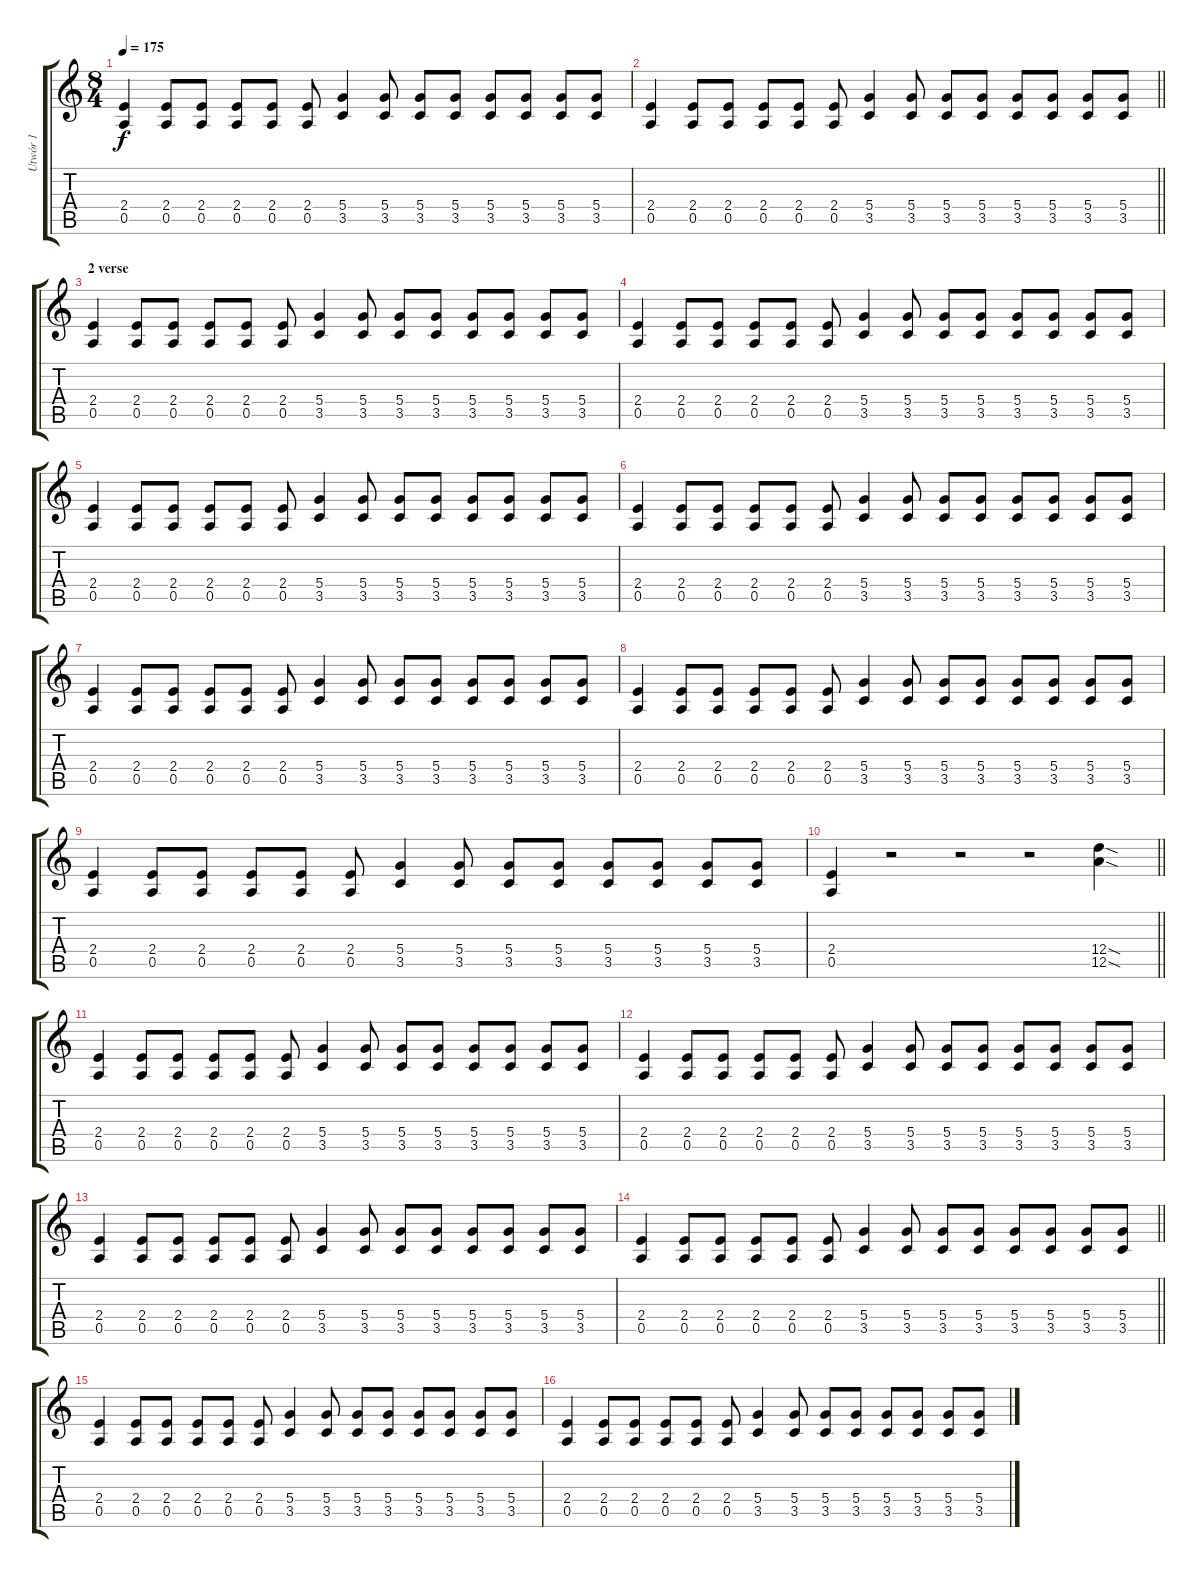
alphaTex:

\track ("Utwór 1" "Utwór 1") {instrument overdrivenguitar}
\staff {score tabs}
\tuning (E4 B3 G3 D3 A2 E2) {hide}
\ts (8 4)
\tempo 175
\clef g2
\ks c
(2.4 0.5).4{dy f} (2.4 0.5).8 (2.4 0.5).8 (2.4 0.5).8 (2.4 0.5).8 (2.4 0.5).8 (5.4 3.5).4 (5.4 3.5).8 (5.4 3.5).8 (5.4 3.5).8 (5.4 3.5).8 (5.4 3.5).8 (5.4 3.5).8 (5.4 3.5).8 |
\barLineRight lightlight
(2.4 0.5).4 (2.4 0.5).8 (2.4 0.5).8 (2.4 0.5).8 (2.4 0.5).8 (2.4 0.5).8 (5.4 3.5).4 (5.4 3.5).8 (5.4 3.5).8 (5.4 3.5).8 (5.4 3.5).8 (5.4 3.5).8 (5.4 3.5).8 (5.4 3.5).8 |
\section ("" "2 verse")
(2.4 0.5).4 (2.4 0.5).8 (2.4 0.5).8 (2.4 0.5).8 (2.4 0.5).8 (2.4 0.5).8 (5.4 3.5).4 (5.4 3.5).8 (5.4 3.5).8 (5.4 3.5).8 (5.4 3.5).8 (5.4 3.5).8 (5.4 3.5).8 (5.4 3.5).8 |
(2.4 0.5).4 (2.4 0.5).8 (2.4 0.5).8 (2.4 0.5).8 (2.4 0.5).8 (2.4 0.5).8 (5.4 3.5).4 (5.4 3.5).8 (5.4 3.5).8 (5.4 3.5).8 (5.4 3.5).8 (5.4 3.5).8 (5.4 3.5).8 (5.4 3.5).8 |
(2.4 0.5).4 (2.4 0.5).8 (2.4 0.5).8 (2.4 0.5).8 (2.4 0.5).8 (2.4 0.5).8 (5.4 3.5).4 (5.4 3.5).8 (5.4 3.5).8 (5.4 3.5).8 (5.4 3.5).8 (5.4 3.5).8 (5.4 3.5).8 (5.4 3.5).8 |
(2.4 0.5).4 (2.4 0.5).8 (2.4 0.5).8 (2.4 0.5).8 (2.4 0.5).8 (2.4 0.5).8 (5.4 3.5).4 (5.4 3.5).8 (5.4 3.5).8 (5.4 3.5).8 (5.4 3.5).8 (5.4 3.5).8 (5.4 3.5).8 (5.4 3.5).8 |
(2.4 0.5).4 (2.4 0.5).8 (2.4 0.5).8 (2.4 0.5).8 (2.4 0.5).8 (2.4 0.5).8 (5.4 3.5).4 (5.4 3.5).8 (5.4 3.5).8 (5.4 3.5).8 (5.4 3.5).8 (5.4 3.5).8 (5.4 3.5).8 (5.4 3.5).8 |
(2.4 0.5).4 (2.4 0.5).8 (2.4 0.5).8 (2.4 0.5).8 (2.4 0.5).8 (2.4 0.5).8 (5.4 3.5).4 (5.4 3.5).8 (5.4 3.5).8 (5.4 3.5).8 (5.4 3.5).8 (5.4 3.5).8 (5.4 3.5).8 (5.4 3.5).8 |
(2.4 0.5).4 (2.4 0.5).8 (2.4 0.5).8 (2.4 0.5).8 (2.4 0.5).8 (2.4 0.5).8 (5.4 3.5).4 (5.4 3.5).8 (5.4 3.5).8 (5.4 3.5).8 (5.4 3.5).8 (5.4 3.5).8 (5.4 3.5).8 (5.4 3.5).8 |
\barLineRight lightlight
(2.4 0.5).4 r.2 r.2 r.2 (12.4{sod} 12.5{sod}).4 |
(2.4 0.5).4 (2.4 0.5).8 (2.4 0.5).8 (2.4 0.5).8 (2.4 0.5).8 (2.4 0.5).8 (5.4 3.5).4 (5.4 3.5).8 (5.4 3.5).8 (5.4 3.5).8 (5.4 3.5).8 (5.4 3.5).8 (5.4 3.5).8 (5.4 3.5).8 |
(2.4 0.5).4 (2.4 0.5).8 (2.4 0.5).8 (2.4 0.5).8 (2.4 0.5).8 (2.4 0.5).8 (5.4 3.5).4 (5.4 3.5).8 (5.4 3.5).8 (5.4 3.5).8 (5.4 3.5).8 (5.4 3.5).8 (5.4 3.5).8 (5.4 3.5).8 |
(2.4 0.5).4 (2.4 0.5).8 (2.4 0.5).8 (2.4 0.5).8 (2.4 0.5).8 (2.4 0.5).8 (5.4 3.5).4 (5.4 3.5).8 (5.4 3.5).8 (5.4 3.5).8 (5.4 3.5).8 (5.4 3.5).8 (5.4 3.5).8 (5.4 3.5).8 |
\barLineRight lightlight
(2.4 0.5).4 (2.4 0.5).8 (2.4 0.5).8 (2.4 0.5).8 (2.4 0.5).8 (2.4 0.5).8 (5.4 3.5).4 (5.4 3.5).8 (5.4 3.5).8 (5.4 3.5).8 (5.4 3.5).8 (5.4 3.5).8 (5.4 3.5).8 (5.4 3.5).8 |
(2.4 0.5).4 (2.4 0.5).8 (2.4 0.5).8 (2.4 0.5).8 (2.4 0.5).8 (2.4 0.5).8 (5.4 3.5).4 (5.4 3.5).8 (5.4 3.5).8 (5.4 3.5).8 (5.4 3.5).8 (5.4 3.5).8 (5.4 3.5).8 (5.4 3.5).8 |
(2.4 0.5).4 (2.4 0.5).8 (2.4 0.5).8 (2.4 0.5).8 (2.4 0.5).8 (2.4 0.5).8 (5.4 3.5).4 (5.4 3.5).8 (5.4 3.5).8 (5.4 3.5).8 (5.4 3.5).8 (5.4 3.5).8 (5.4 3.5).8 (5.4 3.5).8
